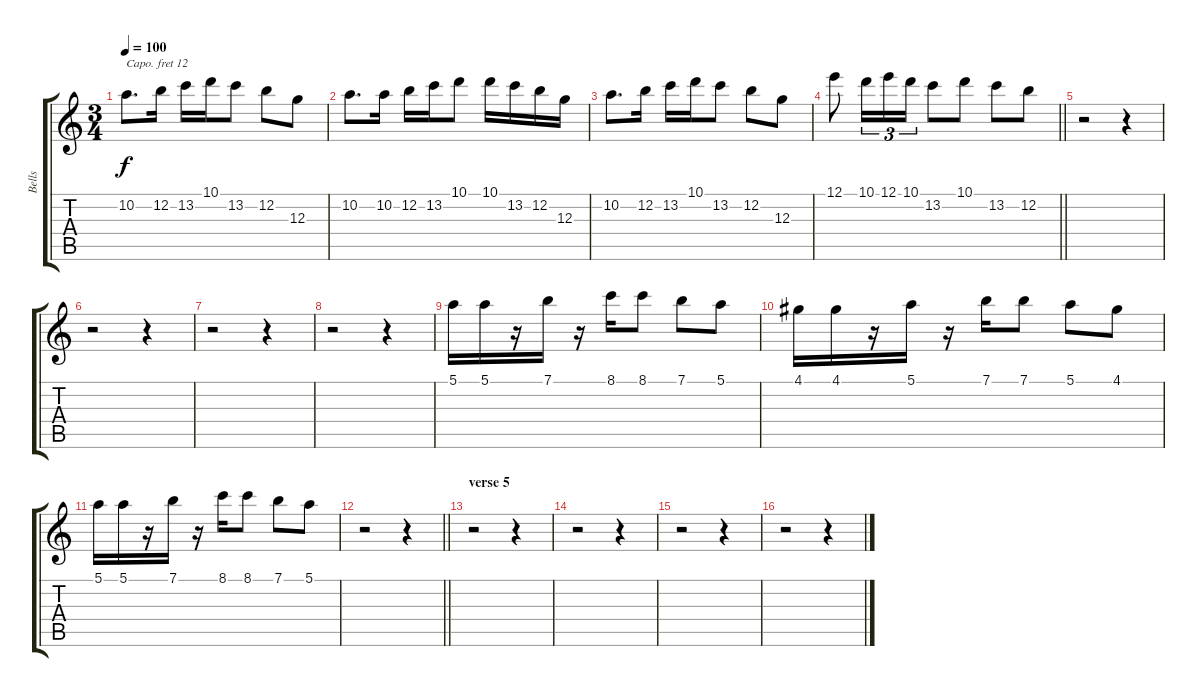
\track ("Bells" "Bells") {instrument musicbox}
\staff {score tabs}
\capo 12
\tuning (E4 B3 G3 D3 A2 E2) {hide}
\ts (3 4)
\tempo 100
\clef g2
\ks c
10.2.8{d dy f} 12.2.16 13.2.16 10.1.16 13.2.8 12.2.8 12.3.8 |
10.2.8{d} 10.2.16 12.2.16 13.2.16 10.1.8 10.1.16 13.2.16 12.2.16 12.3.16 |
10.2.8{d} 12.2.16 13.2.16 10.1.16 13.2.8 12.2.8 12.3.8 |
\barLineRight lightlight
12.1.8 10.1.16{tu (3 2)} 12.1.16{tu (3 2)} 10.1.16{tu (3 2)} 13.2.8 10.1.8 13.2.8 12.2.8 |
\section ("" "")
r.2 r.4 |
r.2 r.4 |
r.2 r.4 |
r.2 r.4 |
5.1.16 5.1.16 r.16 7.1.16 r.16 8.1.16 8.1.8 7.1.8 5.1.8 |
4.1.16 4.1.16 r.16 5.1.16 r.16 7.1.16 7.1.8 5.1.8 4.1.8 |
5.1.16 5.1.16 r.16 7.1.16 r.16 8.1.16 8.1.8 7.1.8 5.1.8 |
\barLineRight lightlight
r.2 r.4 |
\section ("" "verse 5")
r.2 r.4 |
r.2 r.4 |
r.2 r.4 |
r.2 r.4
